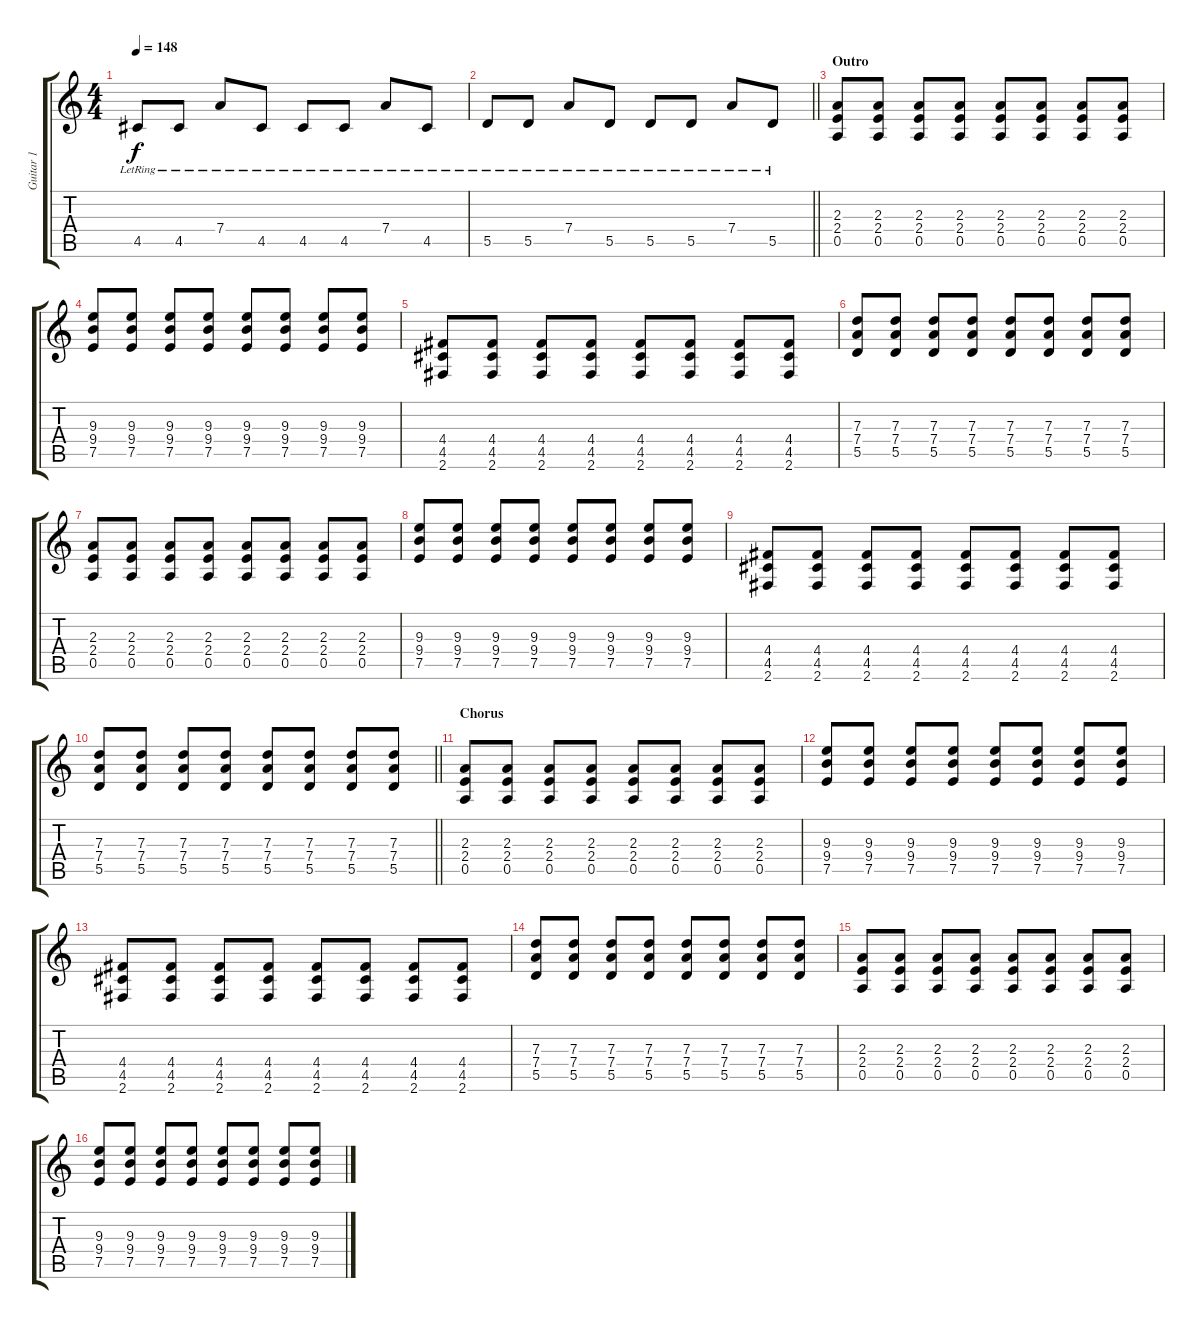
\track ("Guitar 1" "Guitar 1") {instrument electricguitarclean}
\staff {score tabs}
\tuning (E4 B3 G3 D3 A2 E2) {hide}
\ts (4 4)
\tempo 148
\clef g2
\ks c
4.5{lr}.8{dy f} 4.5{lr}.8 7.4{lr}.8 4.5{lr}.8 4.5{lr}.8 4.5{lr}.8 7.4{lr}.8 4.5{lr}.8 |
\barLineRight lightlight
5.5{lr}.8 5.5{lr}.8 7.4{lr}.8 5.5{lr}.8 5.5{lr}.8 5.5{lr}.8 7.4{lr}.8 5.5{lr}.8 |
\section ("" "Outro")
(2.3 2.4 0.5).8{volume 13 instrument distortionguitar} (2.3 2.4 0.5).8 (2.3 2.4 0.5).8 (2.3 2.4 0.5).8 (2.3 2.4 0.5).8 (2.3 2.4 0.5).8 (2.3 2.4 0.5).8 (2.3 2.4 0.5).8 |
(9.3 9.4 7.5).8 (9.3 9.4 7.5).8 (9.3 9.4 7.5).8 (9.3 9.4 7.5).8 (9.3 9.4 7.5).8 (9.3 9.4 7.5).8 (9.3 9.4 7.5).8 (9.3 9.4 7.5).8 |
(4.4 4.5 2.6).8 (4.4 4.5 2.6).8 (4.4 4.5 2.6).8 (4.4 4.5 2.6).8 (4.4 4.5 2.6).8 (4.4 4.5 2.6).8 (4.4 4.5 2.6).8 (4.4 4.5 2.6).8 |
(7.3 7.4 5.5).8 (7.3 7.4 5.5).8 (7.3 7.4 5.5).8 (7.3 7.4 5.5).8 (7.3 7.4 5.5).8 (7.3 7.4 5.5).8 (7.3 7.4 5.5).8 (7.3 7.4 5.5).8 |
(2.3 2.4 0.5).8 (2.3 2.4 0.5).8 (2.3 2.4 0.5).8 (2.3 2.4 0.5).8 (2.3 2.4 0.5).8 (2.3 2.4 0.5).8 (2.3 2.4 0.5).8 (2.3 2.4 0.5).8 |
(9.3 9.4 7.5).8 (9.3 9.4 7.5).8 (9.3 9.4 7.5).8 (9.3 9.4 7.5).8 (9.3 9.4 7.5).8 (9.3 9.4 7.5).8 (9.3 9.4 7.5).8 (9.3 9.4 7.5).8 |
(4.4 4.5 2.6).8 (4.4 4.5 2.6).8 (4.4 4.5 2.6).8 (4.4 4.5 2.6).8 (4.4 4.5 2.6).8 (4.4 4.5 2.6).8 (4.4 4.5 2.6).8 (4.4 4.5 2.6).8 |
\barLineRight lightlight
(7.3 7.4 5.5).8 (7.3 7.4 5.5).8 (7.3 7.4 5.5).8 (7.3 7.4 5.5).8 (7.3 7.4 5.5).8 (7.3 7.4 5.5).8 (7.3 7.4 5.5).8 (7.3 7.4 5.5).8 |
\section ("" "Chorus")
(2.3 2.4 0.5).8 (2.3 2.4 0.5).8 (2.3 2.4 0.5).8 (2.3 2.4 0.5).8 (2.3 2.4 0.5).8 (2.3 2.4 0.5).8 (2.3 2.4 0.5).8 (2.3 2.4 0.5).8 |
(9.3 9.4 7.5).8 (9.3 9.4 7.5).8 (9.3 9.4 7.5).8 (9.3 9.4 7.5).8 (9.3 9.4 7.5).8 (9.3 9.4 7.5).8 (9.3 9.4 7.5).8 (9.3 9.4 7.5).8 |
(4.4 4.5 2.6).8 (4.4 4.5 2.6).8 (4.4 4.5 2.6).8 (4.4 4.5 2.6).8 (4.4 4.5 2.6).8 (4.4 4.5 2.6).8 (4.4 4.5 2.6).8 (4.4 4.5 2.6).8 |
(7.3 7.4 5.5).8 (7.3 7.4 5.5).8 (7.3 7.4 5.5).8 (7.3 7.4 5.5).8 (7.3 7.4 5.5).8 (7.3 7.4 5.5).8 (7.3 7.4 5.5).8 (7.3 7.4 5.5).8 |
(2.3 2.4 0.5).8 (2.3 2.4 0.5).8 (2.3 2.4 0.5).8 (2.3 2.4 0.5).8 (2.3 2.4 0.5).8 (2.3 2.4 0.5).8 (2.3 2.4 0.5).8 (2.3 2.4 0.5).8 |
(9.3 9.4 7.5).8 (9.3 9.4 7.5).8 (9.3 9.4 7.5).8 (9.3 9.4 7.5).8 (9.3 9.4 7.5).8 (9.3 9.4 7.5).8 (9.3 9.4 7.5).8 (9.3 9.4 7.5).8
